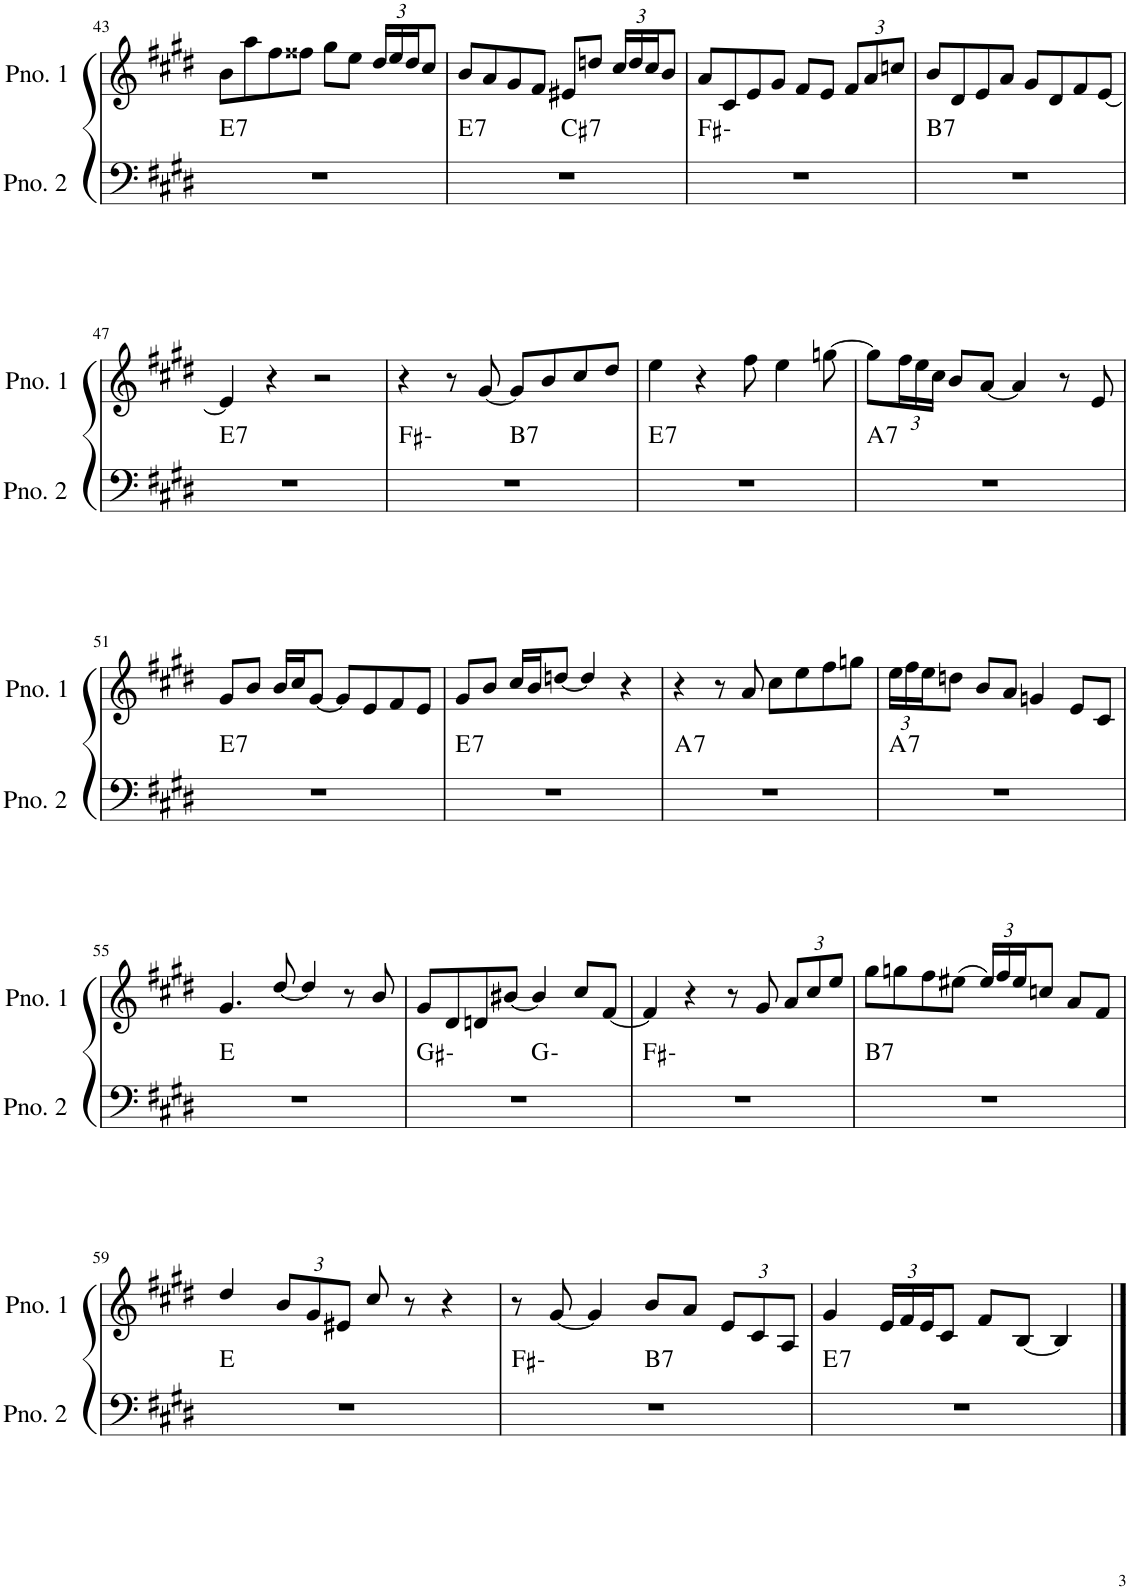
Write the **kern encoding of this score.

**kern	**harte	**kern
*part2	*part2	*part1
*staff2	*	*staff1
*I"ピアノ 2	*	*I"ピアノ 1
!!LO:PB:g=z
*clefF4	*	*clefG2
*k[f#c#g#d#]	*	*k[f#c#g#d#]
*M4/4	*	*M4/4
=43	=43	=43
!	!LO:H:kt=7	!
1r	E:7	8b\L
.	.	8aa\
.	.	8ff#\
.	.	8ff##X\J
.	.	8gg#\L
.	.	8ee\J
*	*	*Xbrackettup
.	.	24dd#/LL
.	.	24ee/
.	.	24dd#/J
.	.	8cc#/J
=44	=44	=44
!	!LO:H:kt=7	!
*^	*	*
1r	2ryy	E:7	8b/L
.	.	.	8a/
.	.	.	8g#/
.	.	.	8f#/J
!	!	!LO:H:kt=7	!
.	2ryy	C#:7	8e#X/L
.	.	.	8ddn/J
.	.	.	24cc#/LL
.	.	.	24dd/
.	.	.	24cc#/J
.	.	.	8b/J
*v	*v	*	*
=45	=45	=45
1r	F#:min	8a/L
.	.	8c#/
.	.	8e/
.	.	8g#/J
.	.	8f#/L
.	.	8e/J
.	.	12f#/L
.	.	12a/
.	.	12ccn/J
=46	=46	=46
!	!LO:H:kt=7	!
1r	B:7	8b/L
.	.	8d#/
.	.	8e/
.	.	8a/J
.	.	8g#/L
.	.	8d#/
.	.	8f#/
.	.	[8e/J
!!LO:LB:g=z
=47	=47	=47
!	!LO:H:kt=7	!
1r	E:7	4e/]
.	.	4r
.	.	2r
=48	=48	=48
*^	*	*
1r	2ryy	F#:min	4r
.	.	.	8r
.	.	.	[8g#/
!	!	!LO:H:kt=7	!
.	2ryy	B:7	8g#/L]
.	.	.	8b/
.	.	.	8cc#/
.	.	.	8dd#/J
=49	=49	=49	=49
!	!	!LO:H:kt=7	!
*v	*v	*	*
1r	E:7	4ee\
.	.	4r
.	.	8ff#\
.	.	4ee\
.	.	[8ggn\
=50	=50	=50
!	!LO:H:kt=7	!
1r	A:7	8gg\L]
.	.	24ff#\L
.	.	24ee\
.	.	24cc#\JJ
.	.	8b/L
.	.	[8a/J
.	.	4a/]
.	.	8r
.	.	8e/
!!LO:LB:g=z
=51	=51	=51
!	!LO:H:kt=7	!
1r	E:7	8g#/L
.	.	8b/J
.	.	16b/LL
.	.	16cc#/J
.	.	[8g#/J
.	.	8g#/L]
.	.	8e/
.	.	8f#/
.	.	8e/J
=52	=52	=52
!	!LO:H:kt=7	!
1r	E:7	8g#/L
.	.	8b/J
.	.	16cc#/LL
.	.	16b/J
.	.	[8ddn/J
.	.	4dd/]
.	.	4r
=53	=53	=53
!	!LO:H:kt=7	!
1r	A:7	4r
.	.	8r
.	.	8a/
.	.	8cc#\L
.	.	8ee\
.	.	8ff#\
.	.	8ggn\J
=54	=54	=54
!	!LO:H:kt=7	!
1r	A:7	24ee\LL
.	.	24ff#\
.	.	24ee\J
.	.	8ddn\J
.	.	8b/L
.	.	8a/J
.	.	4gn/
.	.	8e/L
.	.	8c#/J
!!LO:LB:g=z
=55	=55	=55
1r	E:maj	4.g#/
.	.	[8dd#/
.	.	4dd#/]
.	.	8r
.	.	8b/
=56	=56	=56
*^	*	*
1r	2ryy	G#:min	8g#/L
.	.	.	8d#/
.	.	.	8dn/
.	.	.	[8b#X/J
.	2ryy	G:min	4b#/]
.	.	.	8cc#/L
.	.	.	[8f#/J
*v	*v	*	*
=57	=57	=57
1r	F#:min	4f#/]
.	.	4r
.	.	8r
.	.	8g#/
.	.	12a/L
.	.	12cc#/
.	.	12ee/J
=58	=58	=58
!	!LO:H:kt=7	!
1r	B:7	8gg#\L
.	.	8ggn\
.	.	8ff#\
.	.	(8ee#X\J
.	.	24ee#/LL)
.	.	24ff#/
.	.	24ee#/J
.	.	8ccn/J
.	.	8a/L
.	.	8f#/J
!!LO:LB:g=z
=59	=59	=59
1r	E:maj	4dd#/
.	.	12b/L
.	.	12g#/
.	.	12e#X/J
.	.	8cc#/
.	.	8r
.	.	4r
=60	=60	=60
*^	*	*
1r	2ryy	F#:min	8r
.	.	.	[8g#/
.	.	.	4g#/]
!	!	!LO:H:kt=7	!
.	2ryy	B:7	8b/L
.	.	.	8a/J
.	.	.	12e/L
.	.	.	12c#/
.	.	.	12A/J
=61	=61	=61	=61
!	!	!LO:H:kt=7	!
*v	*v	*	*
1r	E:7	4g#/
.	.	24e/LL
.	.	24f#/
.	.	24e/J
.	.	8c#/J
.	.	8f#/L
.	.	[8B/J
.	.	4B/]
==	==	==
*-	*-	*-
